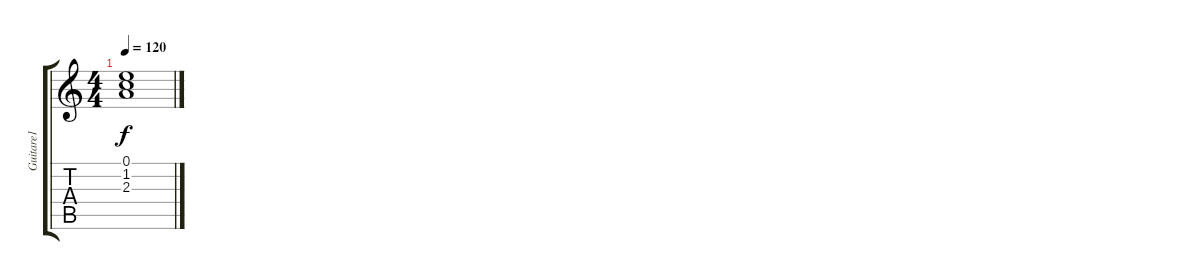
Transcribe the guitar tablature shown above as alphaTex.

\track ("Guitare1" "Guitare1") {instrument acousticguitarsteel}
\staff {score tabs}
\tuning (E4 B3 G3 D3 A2 E2) {hide}
\ts (4 4)
\tempo 120
\clef g2
\ks c
(0.1{t} 1.2{t} 2.3{t}).1{dy f}
